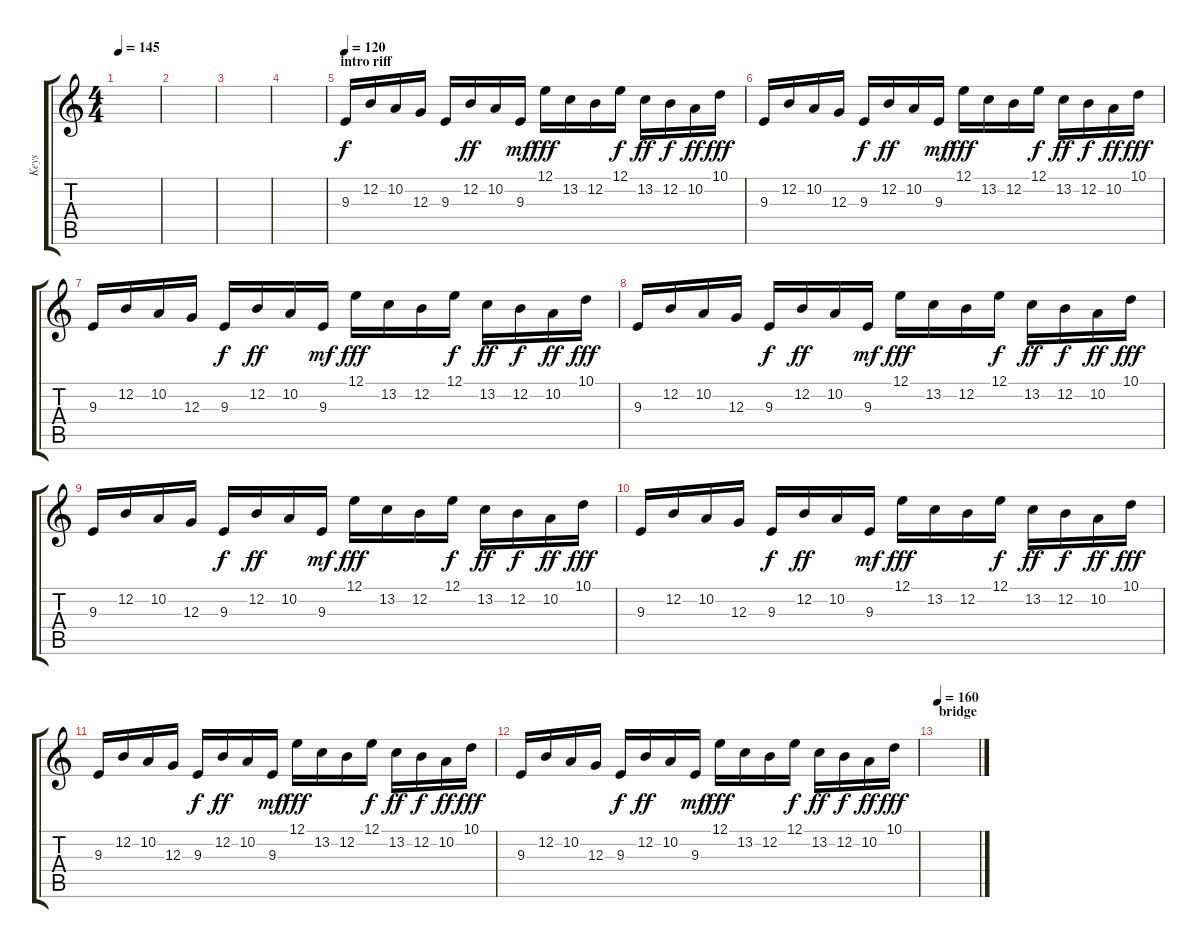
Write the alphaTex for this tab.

\track ("Keys" "Keys") {instrument lead1square}
\staff {score tabs}
\tuning (E4 B3 G3 D3 A2 E2) {hide}
\ts (4 4)
\tempo 145
\clef g2
\ks c
|
|
|
|
\section ("" "intro riff")
\tempo 120
9.3.16 12.2.16 10.2.16 12.3.16 9.3.16{dy f} 12.2.16{dy ff} 10.2.16 9.3.16{dy mf} 12.1.16{dy fff} 13.2.16 12.2.16 12.1.16{dy f} 13.2.16{dy ff} 12.2.16{dy f} 10.2.16{dy ff} 10.1.16{dy fff} |
9.3.16 12.2.16 10.2.16 12.3.16 9.3.16{dy f} 12.2.16{dy ff} 10.2.16 9.3.16{dy mf} 12.1.16{dy fff} 13.2.16 12.2.16 12.1.16{dy f} 13.2.16{dy ff} 12.2.16{dy f} 10.2.16{dy ff} 10.1.16{dy fff} |
9.3.16 12.2.16 10.2.16 12.3.16 9.3.16{dy f} 12.2.16{dy ff} 10.2.16 9.3.16{dy mf} 12.1.16{dy fff} 13.2.16 12.2.16 12.1.16{dy f} 13.2.16{dy ff} 12.2.16{dy f} 10.2.16{dy ff} 10.1.16{dy fff} |
9.3.16 12.2.16 10.2.16 12.3.16 9.3.16{dy f} 12.2.16{dy ff} 10.2.16 9.3.16{dy mf} 12.1.16{dy fff} 13.2.16 12.2.16 12.1.16{dy f} 13.2.16{dy ff} 12.2.16{dy f} 10.2.16{dy ff} 10.1.16{dy fff} |
9.3.16 12.2.16 10.2.16 12.3.16 9.3.16{dy f} 12.2.16{dy ff} 10.2.16 9.3.16{dy mf} 12.1.16{dy fff} 13.2.16 12.2.16 12.1.16{dy f} 13.2.16{dy ff} 12.2.16{dy f} 10.2.16{dy ff} 10.1.16{dy fff} |
9.3.16 12.2.16 10.2.16 12.3.16 9.3.16{dy f} 12.2.16{dy ff} 10.2.16 9.3.16{dy mf} 12.1.16{dy fff} 13.2.16 12.2.16 12.1.16{dy f} 13.2.16{dy ff} 12.2.16{dy f} 10.2.16{dy ff} 10.1.16{dy fff} |
9.3.16 12.2.16 10.2.16 12.3.16 9.3.16{dy f} 12.2.16{dy ff} 10.2.16 9.3.16{dy mf} 12.1.16{dy fff} 13.2.16 12.2.16 12.1.16{dy f} 13.2.16{dy ff} 12.2.16{dy f} 10.2.16{dy ff} 10.1.16{dy fff} |
9.3.16 12.2.16 10.2.16 12.3.16 9.3.16{dy f} 12.2.16{dy ff} 10.2.16 9.3.16{dy mf} 12.1.16{dy fff} 13.2.16 12.2.16 12.1.16{dy f} 13.2.16{dy ff} 12.2.16{dy f} 10.2.16{dy ff} 10.1.16{dy fff} |
\section ("" "bridge")
\tempo 160
